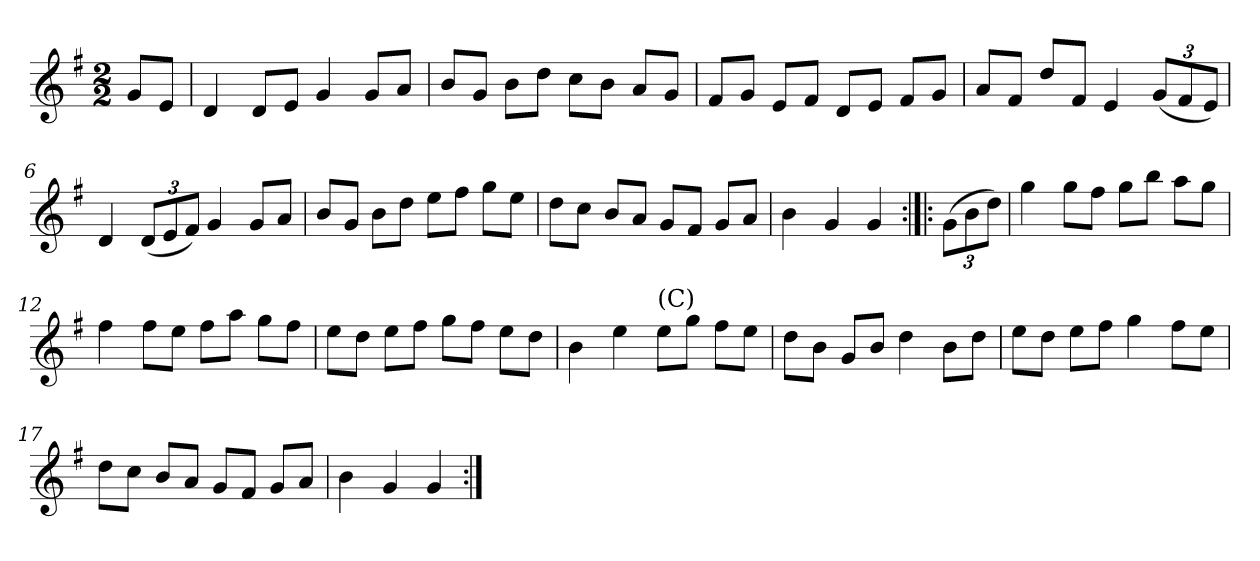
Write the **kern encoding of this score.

**kern
*part1
*staff1
*clefG2
*k[f#]
*G:
*M2/2
=1
8g/L
8e/J
=2
4d/
8d/L
8e/J
4g/
8g/L
8a/J
=3
8b/L
8g/J
8b\L
8dd\J
8cc\L
8b\J
8a/L
8g/J
=4
8f#/L
8g/J
8e/L
8f#/J
8d/L
8e/J
8f#/L
8g/J
=5
8a/L
8f#/J
8dd/L
8f#/J
4e/
*Xbrackettup
(<12g/L
12f#/
12e/J)
=6
4d/
(<12d/L
12e/
12f#/J)
4g/
8g/L
8a/J
!!LO:LB:g=z
=7
8b/L
8g/J
8b\L
8dd\J
8ee\L
8ff#\J
8gg\L
8ee\J
=8
8dd\L
8cc\J
8b/L
8a/J
8g/L
8f#/J
8g/L
8a/J
=9
4b\
4g/
4g/
=10:|!|:
(>12g\L
12b\
12dd\J)
=11
4gg\
8gg\L
8ff#\J
8gg\L
8bb\J
8aa\L
8gg\J
=12
4ff#\
8ff#\L
8ee\J
8ff#\L
8aa\J
8gg\L
8ff#\J
!!LO:LB:g=z
=13
8ee\L
8dd\J
8ee\L
8ff#\J
8gg\L
8ff#\J
8ee\L
8dd\J
=14
4b\
4ee\
!LO:TX:a:t=(C)
8ee\L
8gg\J
8ff#\L
8ee\J
=15
8dd\L
8b\J
8g/L
8b/J
4dd\
8b\L
8dd\J
=16
8ee\L
8dd\J
8ee\L
8ff#\J
4gg\
8ff#\L
8ee\J
=17
8dd\L
8cc\J
8b/L
8a/J
8g/L
8f#/J
8g/L
8a/J
=18
4b\
4g/
4g/
=:|!
*-
